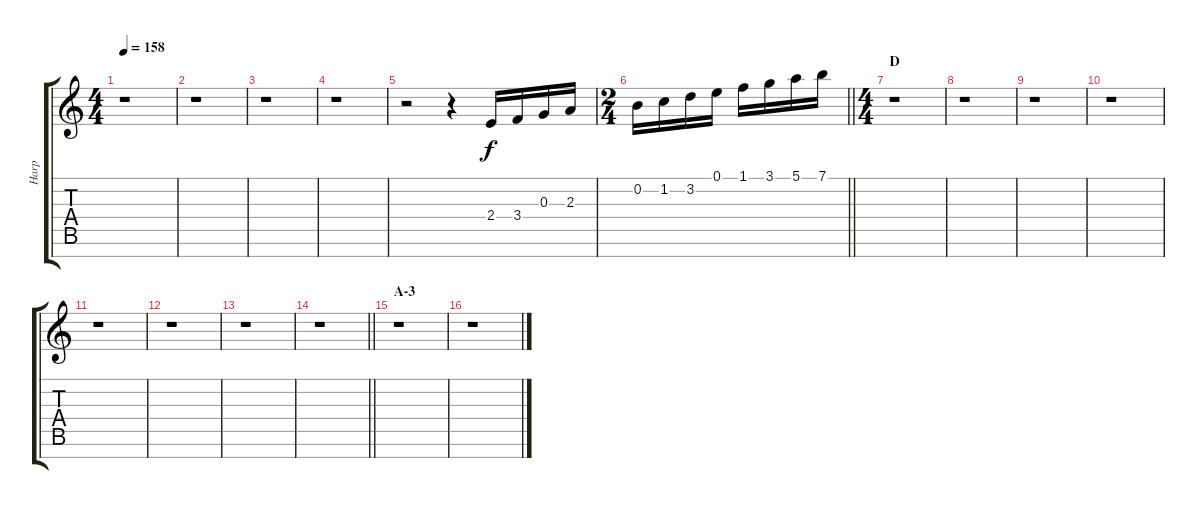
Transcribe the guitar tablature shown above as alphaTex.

\track ("Harp" "Harp") {instrument orchestralharp}
\staff {score tabs}
\tuning (E5 B4 G4 D4 A3 E3 B2) {hide}
\ts (4 4)
\tempo 158
\clef g2
\ks c
r.1{dy f} |
r.1 |
r.1 |
r.1 |
r.2 r.4 2.4.16 3.4.16 0.3.16 2.3.16 |
\ts (2 4)
\barLineRight lightlight
0.2.16 1.2.16 3.2.16 0.1.16 1.1.16 3.1.16 5.1.16 7.1.16 |
\ts (4 4)
\section ("" "D")
r.1 |
r.1 |
r.1 |
r.1 |
r.1 |
r.1 |
r.1 |
\barLineRight lightlight
r.1 |
\section ("" "A-3")
r.1 |
r.1
